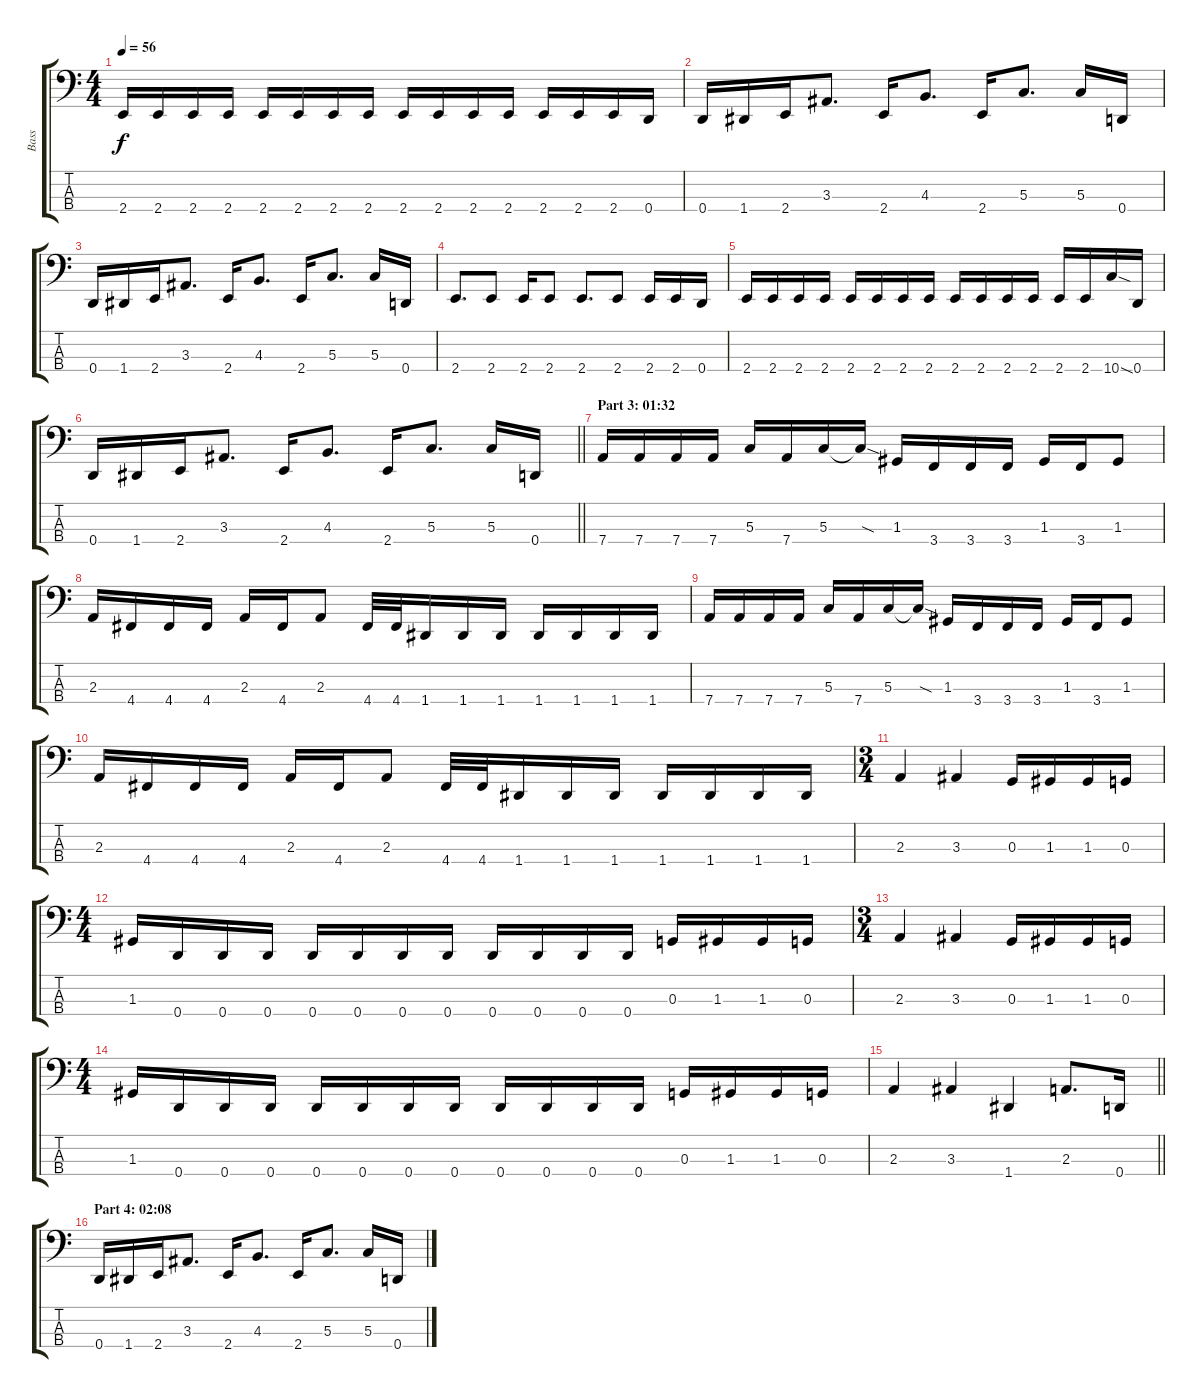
\track ("Bass" "Bass") {instrument electricbassfinger}
\staff {score tabs}
\tuning (F2 C2 G1 D1) {hide}
\ts (4 4)
\tempo 56
\clef f4
\ks c
2.4.16{dy f} 2.4.16 2.4.16 2.4.16 2.4.16 2.4.16 2.4.16 2.4.16 2.4.16 2.4.16 2.4.16 2.4.16 2.4.16 2.4.16 2.4.16 0.4.16 |
0.4.16 1.4.16 2.4.16 3.3.8{d} 2.4.16 4.3.8{d} 2.4.16 5.3.8{d} 5.3.16 0.4.16 |
0.4.16 1.4.16 2.4.16 3.3.8{d} 2.4.16 4.3.8{d} 2.4.16 5.3.8{d} 5.3.16 0.4.16 |
2.4.8{d} 2.4.8 2.4.16 2.4.8 2.4.8{d} 2.4.8 2.4.16 2.4.16 0.4.16 |
2.4.16 2.4.16 2.4.16 2.4.16 2.4.16 2.4.16 2.4.16 2.4.16 2.4.16 2.4.16 2.4.16 2.4.16 2.4.16 2.4.16 10.4{sod}.16 0.4.16 |
\barLineRight lightlight
0.4.16 1.4.16 2.4.16 3.3.8{d} 2.4.16 4.3.8{d} 2.4.16 5.3.8{d} 5.3.16 0.4.16 |
\section ("" "Part 3: 01:32")
7.4.16 7.4.16 7.4.16 7.4.16 5.3.16 7.4.16 5.3.16 5.3{sod t}.16 1.3.16 3.4.16 3.4.16 3.4.16 1.3.16 3.4.16 1.3.8 |
2.3.16 4.4.16 4.4.16 4.4.16 2.3.16 4.4.16 2.3.8 4.4.32 4.4.32 1.4.16 1.4.16 1.4.16 1.4.16 1.4.16 1.4.16 1.4.16 |
7.4.16 7.4.16 7.4.16 7.4.16 5.3.16 7.4.16 5.3.16 5.3{sod t}.16 1.3.16 3.4.16 3.4.16 3.4.16 1.3.16 3.4.16 1.3.8 |
2.3.16 4.4.16 4.4.16 4.4.16 2.3.16 4.4.16 2.3.8 4.4.32 4.4.32 1.4.16 1.4.16 1.4.16 1.4.16 1.4.16 1.4.16 1.4.16 |
\ts (3 4)
2.3.4 3.3.4 0.3.16 1.3.16 1.3.16 0.3.16 |
\ts (4 4)
1.3.16 0.4.16 0.4.16 0.4.16 0.4.16 0.4.16 0.4.16 0.4.16 0.4.16 0.4.16 0.4.16 0.4.16 0.3.16 1.3.16 1.3.16 0.3.16 |
\ts (3 4)
2.3.4 3.3.4 0.3.16 1.3.16 1.3.16 0.3.16 |
\ts (4 4)
1.3.16 0.4.16 0.4.16 0.4.16 0.4.16 0.4.16 0.4.16 0.4.16 0.4.16 0.4.16 0.4.16 0.4.16 0.3.16 1.3.16 1.3.16 0.3.16 |
\barLineRight lightlight
2.3.4 3.3.4 1.4.4 2.3.8{d} 0.4.16 |
\section ("" "Part 4: 02:08")
0.4.16 1.4.16 2.4.16 3.3.8{d} 2.4.16 4.3.8{d} 2.4.16 5.3.8{d} 5.3.16 0.4.16
